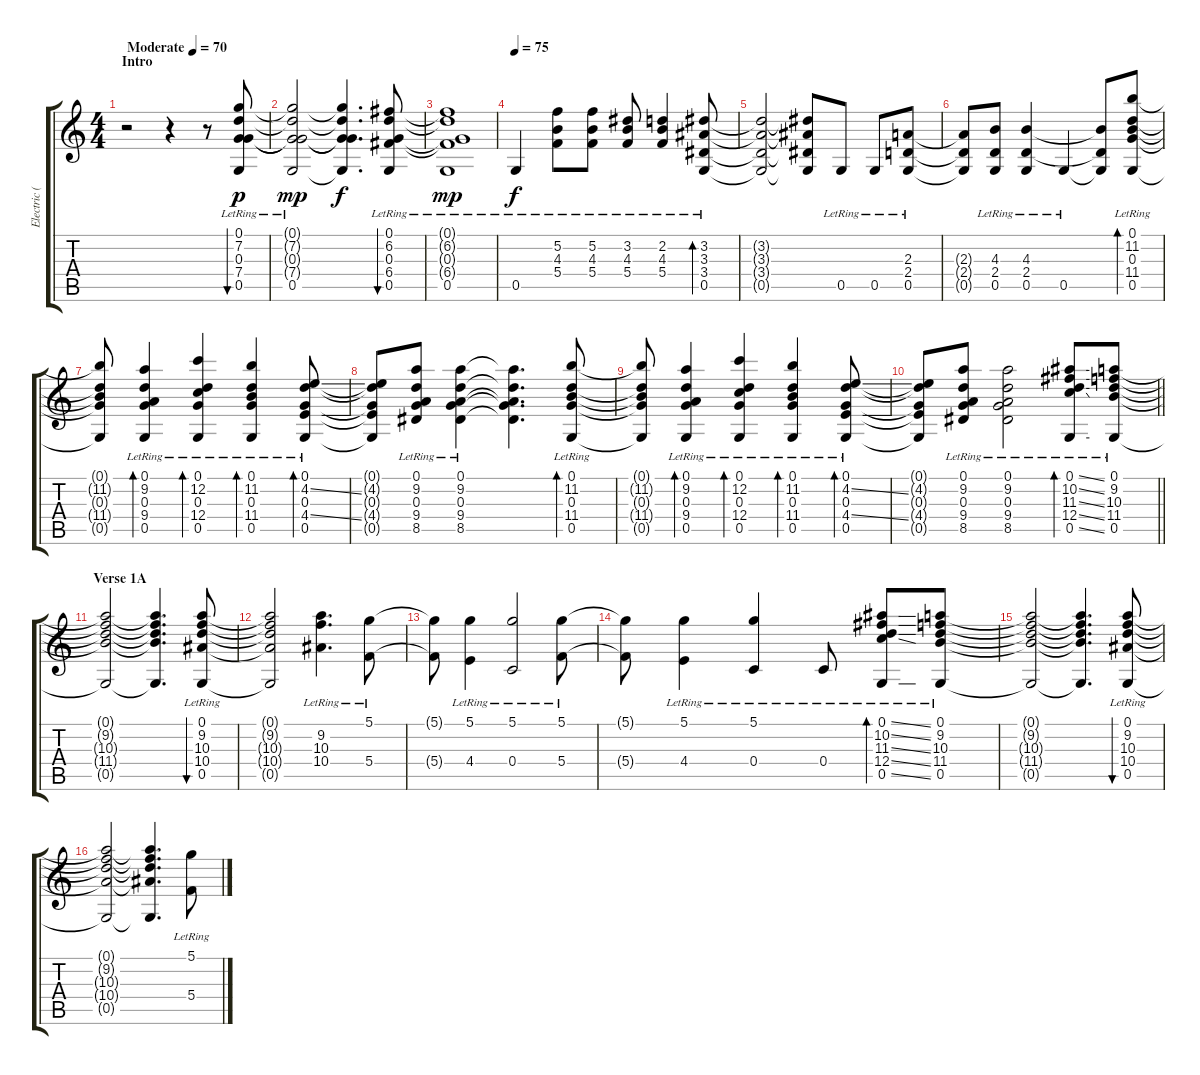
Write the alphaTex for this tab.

\track ("Electric (Page)" "Electric (") {instrument electricguitarclean}
\staff {score tabs}
\tuning (D4 C4 G3 C3 G2 D2) {hide}
\ts (4 4)
\section ("" "Intro")
\tempo (70 "Moderate")
\clef g2
\ks c
r.2{dy p instrument electricguitarclean} r.4 r.8 (0.1{lr} 7.2{lr} 0.3{lr} 7.4{lr} 0.5{lr}).8{bu 240} |
(0.1{t} 7.2{t} 0.3{t} 7.4{t} 0.5{lr}).2{dy mp} (0.1{t} 7.2{t} 0.3{t} 7.4{t} 0.5{t}).4{d dy f} (0.1{lr} 6.2{lr} 0.3{lr} 6.4{lr} 0.5{lr}).8{bu 240} |
(0.1{t} 6.2{t} 0.3{t} 6.4{t} 0.5{lr}).1{dy mp} |
\tempo 75
0.5{lr}.4{dy f} (5.2{lr} 4.3{lr} 5.4{lr}).8 (5.2{lr} 4.3{lr} 5.4{lr}).8 (3.2{lr} 4.3{lr} 5.4{lr}).8 (2.2{lr} 4.3{lr} 5.4{lr}).4 (3.2{lr} 3.3{lr} 3.4{lr} 0.5{lr}).8{bd 240} |
(3.2{t} 3.3{t} 3.4{t} 0.5{t}).2 (3.2{t} 3.3{t} 3.4{t} 0.5{t}).8 0.5{lr}.8 0.5{lr}.8 (2.3{lr} 2.4{lr} 0.5{lr}).8 |
(2.3{t} 2.4{t} 0.5{t}).8 (4.3{lr} 2.4{lr} 0.5{lr}).8 (4.3{lr} 2.4{lr} 0.5{lr}).4 0.5{lr}.4 (4.3{t} 2.4{t} 0.5{t}).8 (0.1{lr} 11.2{lr} 0.3{lr} 11.4{lr} 0.5{lr}).8{bd 60} |
(0.1{t} 11.2{t} 0.3{t} 11.4{t} 0.5{t}).8 (0.1{lr} 9.2{lr} 0.3{lr} 9.4{lr} 0.5{lr}).4{bd 60} (0.1{lr} 12.2{lr} 0.3{lr} 12.4{lr} 0.5{lr}).4{bd 60} (0.1{lr} 11.2{lr} 0.3{lr} 11.4{lr} 0.5{lr}).4{bd 60} (0.1{lr} 4.2{ss lr} 0.3{lr} 4.4{ss lr} 0.5{lr}).8{bd 60} |
(0.1{t} 4.2{t} 0.3{t} 4.4{t} 0.5{t}).8 (0.1{lr} 9.2{lr} 0.3{lr} 9.4{lr} 8.5{lr}).8 (0.1{lr} 9.2{lr} 0.3{lr} 9.4{lr} 8.5{lr}).4 (0.1{t} 9.2{t} 0.3{t} 9.4{t} 8.5{t}).4{d} (0.1{lr} 11.2{lr} 0.3{lr} 11.4{lr} 0.5{lr}).8{bd 60} |
(0.1{t} 11.2{t} 0.3{t} 11.4{t} 0.5{t}).8 (0.1{lr} 9.2{lr} 0.3{lr} 9.4{lr} 0.5{lr}).4{bd 60} (0.1{lr} 12.2{lr} 0.3{lr} 12.4{lr} 0.5{lr}).4{bd 60} (0.1{lr} 11.2{lr} 0.3{lr} 11.4{lr} 0.5{lr}).4{bd 60} (0.1{lr} 4.2{ss lr} 0.3{lr} 4.4{ss lr} 0.5{lr}).8{bd 60} |
\barLineRight lightlight
(0.1{t} 4.2{t} 0.3{t} 4.4{t} 0.5{t}).8 (0.1{lr} 9.2{lr} 0.3{lr} 9.4{lr} 8.5{lr}).8 (0.1{lr} 9.2{lr} 0.3{lr} 9.4{lr} 8.5{lr}).2 (0.1{ss lr} 10.2{ss lr} 11.3{ss lr} 12.4{ss lr} 0.5{ss lr}).8{bd 120} (0.1{lr} 9.2{lr} 10.3{lr} 11.4{lr} 0.5{lr}).8 |
\section ("" "Verse 1A")
(0.1{t} 9.2{t} 10.3{t} 11.4{t} 0.5{t}).2 (0.1{t} 9.2{t} 10.3{t} 11.4{t} 0.5{t}).4{d} (0.1{lr} 9.2{lr} 10.3{lr} 10.4{lr} 0.5{lr}).8{bu 120} |
(0.1{t} 9.2{t} 10.3{t} 10.4{t} 0.5{t}).2 (9.2{lr} 10.3{lr} 10.4{lr}).4{d} (5.1{lr} 5.4{lr}).8 |
(5.1{t} 5.4{t}).8 (5.1{lr} 4.4{lr}).4 (5.1{lr} 0.4{lr}).2 (5.1{lr} 5.4{lr}).8 |
(5.1{t} 5.4{t}).8 (5.1{lr} 4.4{lr}).4 (5.1{lr} 0.4{lr}).4 0.4{lr}.8 (0.1{ss lr} 10.2{ss lr} 11.3{ss lr} 12.4{ss lr} 0.5{ss lr}).8{bd 120} (0.1{lr} 9.2{lr} 10.3{lr} 11.4{lr} 0.5{lr}).8 |
(0.1{t} 9.2{t} 10.3{t} 11.4{t} 0.5{t}).2 (0.1{t} 9.2{t} 10.3{t} 11.4{t} 0.5{t}).4{d} (0.1{lr} 9.2{lr} 10.3{lr} 10.4{lr} 0.5{lr}).8{bu 120} |
(0.1{t} 9.2{t} 10.3{t} 10.4{t} 0.5{t}).2 (0.1{t} 9.2{t} 10.3{t} 10.4{t} 0.5{t}).4{d} (5.1{lr} 5.4{lr}).8
